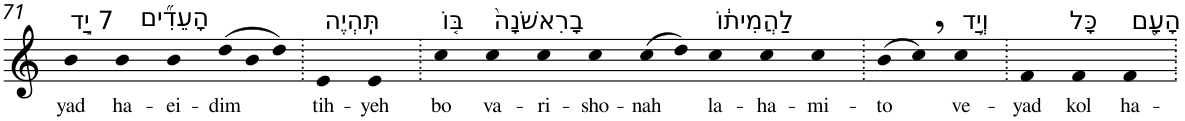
**kern	**text
*part1	*part1
*staff1	*staff1
*I"Piano	*
*I'Pno	*
!!LO:PB:g=z
*clefG2	*
*k[]	*
=71	=71
!LO:TX:a:t=7 יַ֣ד	!
!	!LO:LY:b
4b	yad
!LO:TX:a:t=הָעֵדִ֞ים	!
!	!LO:LY:b
4b	ha-
!	!LO:LY:b
4b	-ei-
!	!LO:LY:b
(12dd	-dim
12b	.
12dd)	.
=72.	=72.
!LO:TX:a:t=תִּֽהְיֶה	!
!	!LO:LY:b
4e	tih-
!	!LO:LY:b
4e	-yeh
=73.	=73.
!LO:TX:a:t=בּ֤וֹ	!
!	!LO:LY:b
4cc	bo
!LO:TX:a:t=בָרִאשֹׁנָה֙	!
!	!LO:LY:b
4cc	va-
!	!LO:LY:b
4cc	-ri-
!	!LO:LY:b
4cc	-sho-
!	!LO:LY:b
(8cc	-nah
8dd)	.
!LO:TX:a:t=לַהֲמִית֔וֹ	!
!	!LO:LY:b
4cc	la-
!	!LO:LY:b
4cc	-ha-
!	!LO:LY:b
4cc	-mi-
=74.	=74.
!	!LO:LY:b
(8b	-to
8cc,)	.
!LO:TX:a:t=וְיַ֥ד	!
!	!LO:LY:b
4cc	ve-
=75.	=75.
!	!LO:LY:b
4f	-yad
!LO:TX:a:t=כָּל	!
!	!LO:LY:b
4f	kol
!LO:TX:a:t=הָעָ֖ם	!
!	!LO:LY:b
4f	ha-
=.	=.
*-	*-
